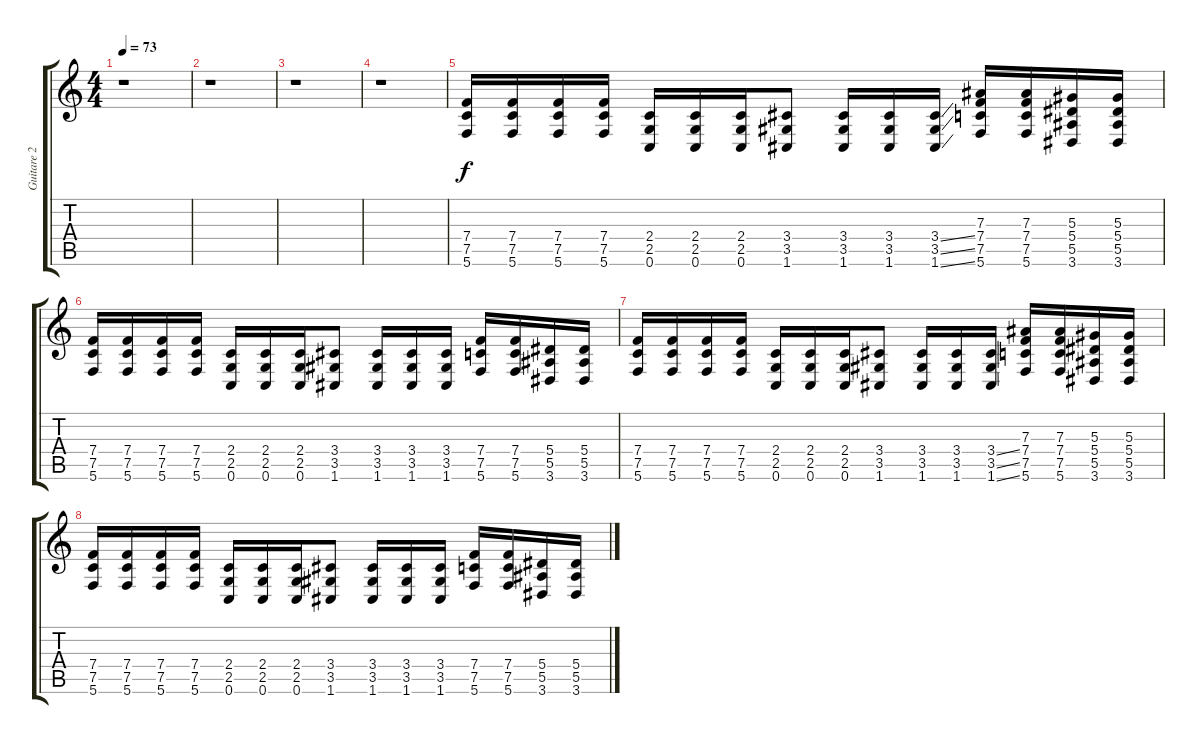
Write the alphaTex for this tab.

\track ("Guitare 2" "Guitare 2") {instrument distortionguitar}
\staff {score tabs}
\tuning (C4 G3 Eb3 Bb2 F2 C2) {hide}
\ts (4 4)
\tempo 73
\clef g2
\ks c
r.1{dy f} |
r.1 |
r.1 |
r.1 |
(7.4 7.5 5.6).16 (7.4 7.5 5.6).16 (7.4 7.5 5.6).16 (7.4 7.5 5.6).16 (2.4 2.5 0.6).16 (2.4 2.5 0.6).16 (2.4 2.5 0.6).16 (3.4 3.5 1.6).8 (3.4 3.5 1.6).16 (3.4 3.5 1.6).16 (3.4{ss} 3.5{ss} 1.6{ss}).16 (7.3 7.4 7.5 5.6).16 (7.3 7.4 7.5 5.6).16 (5.3 5.4 5.5 3.6).16 (5.3 5.4 5.5 3.6).16 |
(7.4 7.5 5.6).16 (7.4 7.5 5.6).16 (7.4 7.5 5.6).16 (7.4 7.5 5.6).16 (2.4 2.5 0.6).16 (2.4 2.5 0.6).16 (2.4 2.5 0.6).16 (3.4 3.5 1.6).8 (3.4 3.5 1.6).16 (3.4 3.5 1.6).16 (3.4 3.5 1.6).16 (7.4 7.5 5.6).16 (7.4 7.5 5.6).16 (5.4 5.5 3.6).16 (5.4 5.5 3.6).16 |
(7.4 7.5 5.6).16 (7.4 7.5 5.6).16 (7.4 7.5 5.6).16 (7.4 7.5 5.6).16 (2.4 2.5 0.6).16 (2.4 2.5 0.6).16 (2.4 2.5 0.6).16 (3.4 3.5 1.6).8 (3.4 3.5 1.6).16 (3.4 3.5 1.6).16 (3.4{ss} 3.5{ss} 1.6{ss}).16 (7.3 7.4 7.5 5.6).16 (7.3 7.4 7.5 5.6).16 (5.3 5.4 5.5 3.6).16 (5.3 5.4 5.5 3.6).16 |
(7.4 7.5 5.6).16 (7.4 7.5 5.6).16 (7.4 7.5 5.6).16 (7.4 7.5 5.6).16 (2.4 2.5 0.6).16 (2.4 2.5 0.6).16 (2.4 2.5 0.6).16 (3.4 3.5 1.6).8 (3.4 3.5 1.6).16 (3.4 3.5 1.6).16 (3.4 3.5 1.6).16 (7.4 7.5 5.6).16 (7.4 7.5 5.6).16 (5.4 5.5 3.6).16 (5.4 5.5 3.6).16
